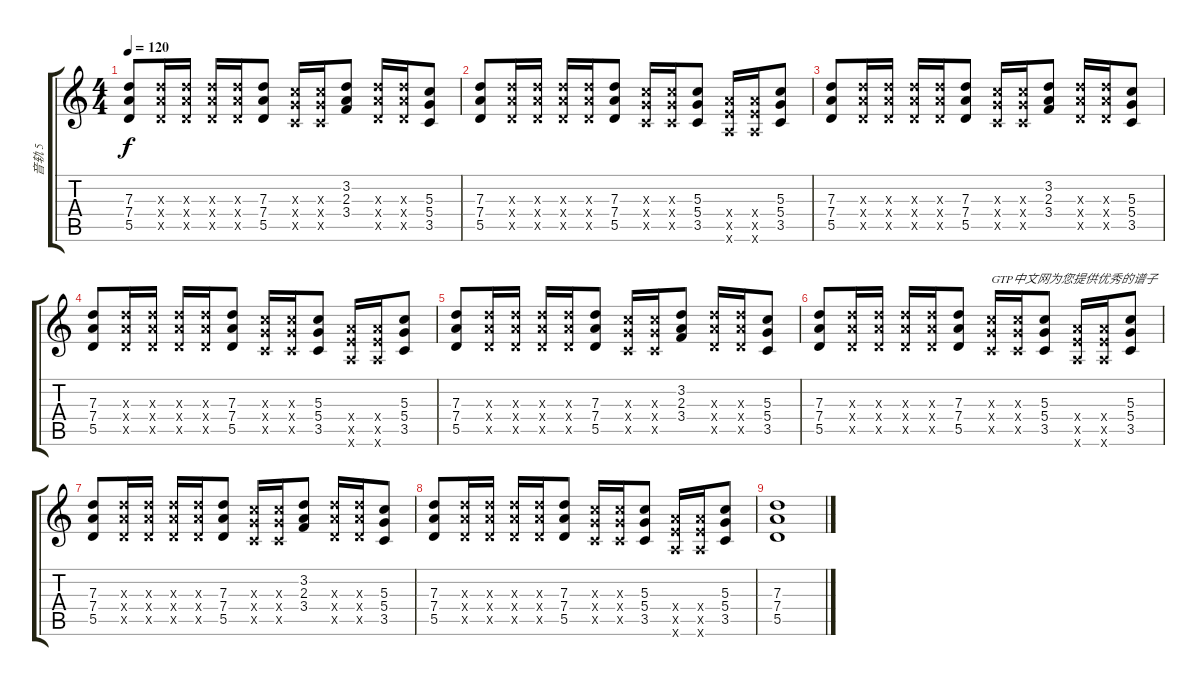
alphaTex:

\track ("音轨 5" "音轨 5") {instrument distortionguitar}
\staff {score tabs}
\tuning (E4 B3 G3 D3 A2 E2) {hide}
\ts (4 4)
\tempo 120
\clef g2
\ks c
(7.3 7.4 5.5).8{dy f} (7.3{x} 7.4{x} 5.5{x}).16 (7.3{x} 7.4{x} 5.5{x}).16 (7.3{x} 7.4{x} 5.5{x}).16 (7.3{x} 7.4{x} 5.5{x}).16 (7.3 7.4 5.5).8 (5.3{x} 5.4{x} 3.5{x}).16 (5.3{x} 5.4{x} 3.5{x}).16 (3.2 2.3 3.4).8 (7.3{x} 7.4{x} 5.5{x}).16 (7.3{x} 7.4{x} 5.5{x}).16 (5.3 5.4 3.5).8 |
(7.3 7.4 5.5).8 (7.3{x} 7.4{x} 5.5{x}).16 (7.3{x} 7.4{x} 5.5{x}).16 (7.3{x} 7.4{x} 5.5{x}).16 (7.3{x} 7.4{x} 5.5{x}).16 (7.3 7.4 5.5).8 (5.3{x} 5.4{x} 3.5{x}).16 (5.3{x} 5.4{x} 3.5{x}).16 (5.3 5.4 3.5).8 (7.4{x} 7.5{x} 5.6{x}).16 (7.4{x} 7.5{x} 5.6{x}).16 (5.3 5.4 3.5).8 |
(7.3 7.4 5.5).8 (7.3{x} 7.4{x} 5.5{x}).16 (7.3{x} 7.4{x} 5.5{x}).16 (7.3{x} 7.4{x} 5.5{x}).16 (7.3{x} 7.4{x} 5.5{x}).16 (7.3 7.4 5.5).8 (5.3{x} 5.4{x} 3.5{x}).16 (5.3{x} 5.4{x} 3.5{x}).16 (3.2 2.3 3.4).8 (7.3{x} 7.4{x} 5.5{x}).16 (7.3{x} 7.4{x} 5.5{x}).16 (5.3 5.4 3.5).8 |
(7.3 7.4 5.5).8 (7.3{x} 7.4{x} 5.5{x}).16 (7.3{x} 7.4{x} 5.5{x}).16 (7.3{x} 7.4{x} 5.5{x}).16 (7.3{x} 7.4{x} 5.5{x}).16 (7.3 7.4 5.5).8 (5.3{x} 5.4{x} 3.5{x}).16 (5.3{x} 5.4{x} 3.5{x}).16 (5.3 5.4 3.5).8 (7.4{x} 7.5{x} 5.6{x}).16 (7.4{x} 7.5{x} 5.6{x}).16 (5.3 5.4 3.5).8 |
(7.3 7.4 5.5).8 (7.3{x} 7.4{x} 5.5{x}).16 (7.3{x} 7.4{x} 5.5{x}).16 (7.3{x} 7.4{x} 5.5{x}).16 (7.3{x} 7.4{x} 5.5{x}).16 (7.3 7.4 5.5).8 (5.3{x} 5.4{x} 3.5{x}).16 (5.3{x} 5.4{x} 3.5{x}).16 (3.2 2.3 3.4).8 (7.3{x} 7.4{x} 5.5{x}).16 (7.3{x} 7.4{x} 5.5{x}).16 (5.3 5.4 3.5).8 |
(7.3 7.4 5.5).8 (7.3{x} 7.4{x} 5.5{x}).16 (7.3{x} 7.4{x} 5.5{x}).16 (7.3{x} 7.4{x} 5.5{x}).16 (7.3{x} 7.4{x} 5.5{x}).16 (7.3 7.4 5.5).8 (5.3{x} 5.4{x} 3.5{x}).16{txt "GTP中文网为您提供优秀的谱子"} (5.3{x} 5.4{x} 3.5{x}).16 (5.3 5.4 3.5).8 (7.4{x} 7.5{x} 5.6{x}).16 (7.4{x} 7.5{x} 5.6{x}).16 (5.3 5.4 3.5).8 |
(7.3 7.4 5.5).8 (7.3{x} 7.4{x} 5.5{x}).16 (7.3{x} 7.4{x} 5.5{x}).16 (7.3{x} 7.4{x} 5.5{x}).16 (7.3{x} 7.4{x} 5.5{x}).16 (7.3 7.4 5.5).8 (5.3{x} 5.4{x} 3.5{x}).16 (5.3{x} 5.4{x} 3.5{x}).16 (3.2 2.3 3.4).8 (7.3{x} 7.4{x} 5.5{x}).16 (7.3{x} 7.4{x} 5.5{x}).16 (5.3 5.4 3.5).8 |
(7.3 7.4 5.5).8 (7.3{x} 7.4{x} 5.5{x}).16 (7.3{x} 7.4{x} 5.5{x}).16 (7.3{x} 7.4{x} 5.5{x}).16 (7.3{x} 7.4{x} 5.5{x}).16 (7.3 7.4 5.5).8 (5.3{x} 5.4{x} 3.5{x}).16 (5.3{x} 5.4{x} 3.5{x}).16 (5.3 5.4 3.5).8 (7.4{x} 7.5{x} 5.6{x}).16 (7.4{x} 7.5{x} 5.6{x}).16 (5.3 5.4 3.5).8 |
(7.3 7.4 5.5).1
